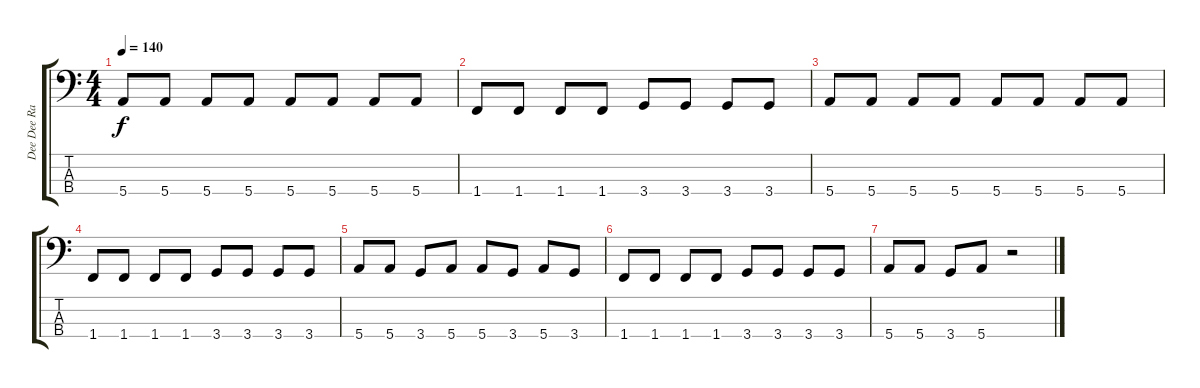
\track ("Dee Dee Ramone" "Dee Dee Ra") {instrument electricbasspick}
\staff {score tabs}
\tuning (G2 D2 A1 E1) {hide}
\ts (4 4)
\tempo 140
\clef f4
\ks c
5.4.8{dy f} 5.4.8 5.4.8 5.4.8 5.4.8 5.4.8 5.4.8 5.4.8 |
1.4.8 1.4.8 1.4.8 1.4.8 3.4.8 3.4.8 3.4.8 3.4.8 |
5.4.8 5.4.8 5.4.8 5.4.8 5.4.8 5.4.8 5.4.8 5.4.8 |
1.4.8 1.4.8 1.4.8 1.4.8 3.4.8 3.4.8 3.4.8 3.4.8 |
5.4.8 5.4.8 3.4.8 5.4.8 5.4.8 3.4.8 5.4.8 3.4.8 |
1.4.8 1.4.8 1.4.8 1.4.8 3.4.8 3.4.8 3.4.8 3.4.8 |
5.4.8 5.4.8 3.4.8 5.4.8 r.2
